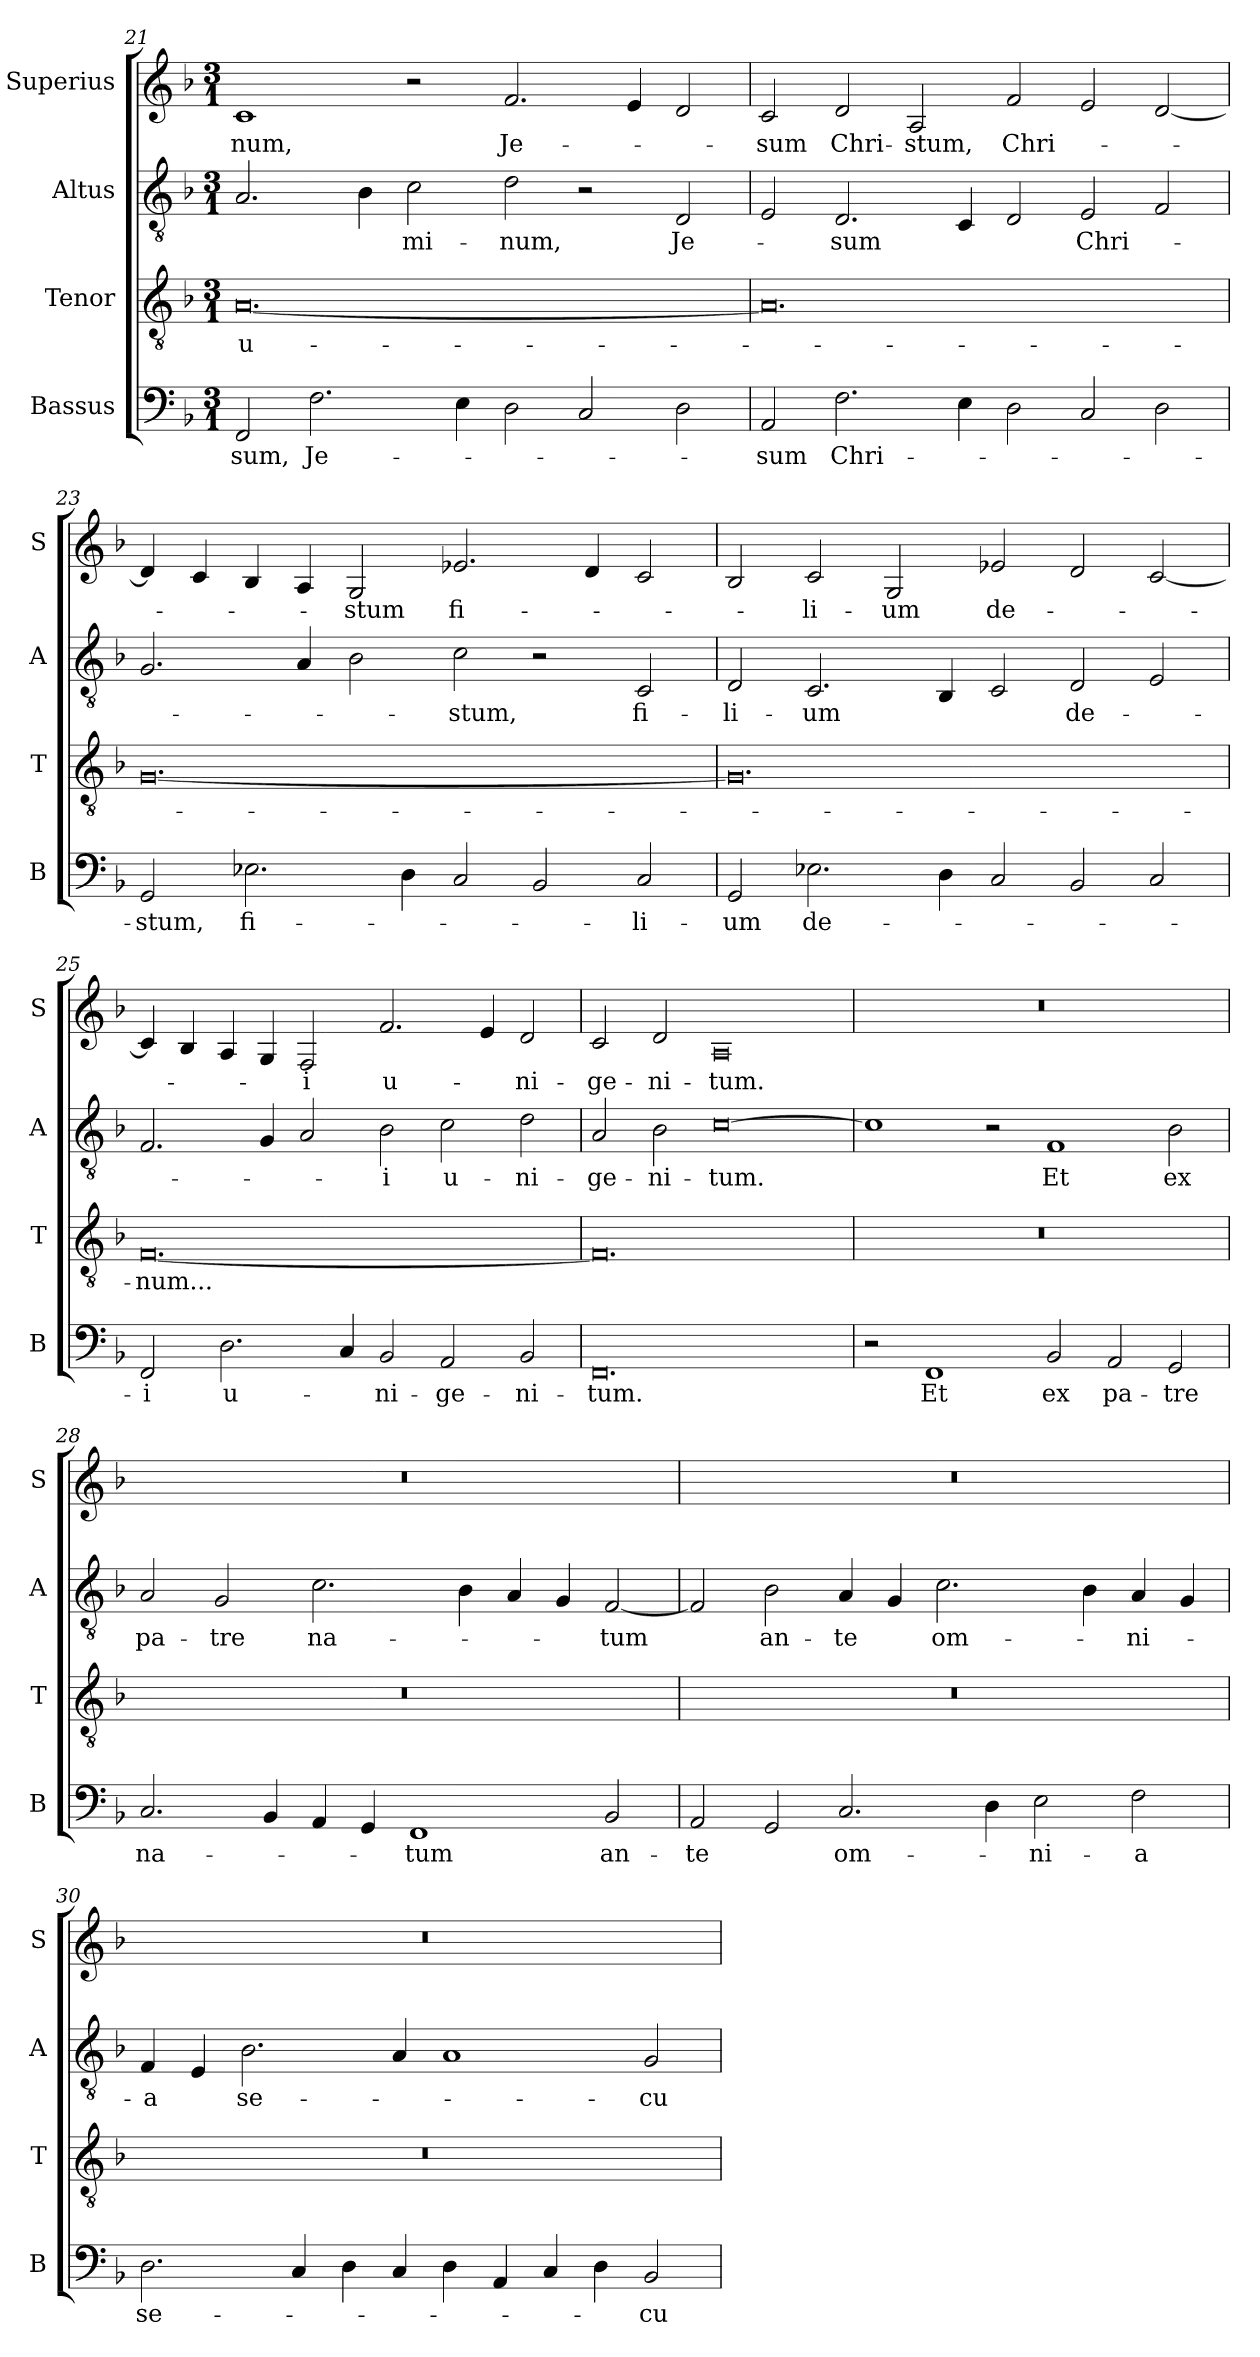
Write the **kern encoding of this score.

**kern	**text	**kern	**text	**kern	**text	**kern	**text
*part4	*part4	*part3	*part3	*part2	*part2	*part1	*part1
*staff4	*staff4	*staff3	*staff3	*staff2	*staff2	*staff1	*staff1
*I"Bassus	*	*I"Tenor	*	*I"Altus	*	*I"Superius	*
*I'B	*	*I'T	*	*I'A	*	*I'S	*
*clefF4	*	*clefGv2	*	*clefGv2	*	*clefG2	*
*k[b-]	*	*k[b-]	*	*k[b-]	*	*k[b-]	*
*M3/1	*	*M3/1	*	*M3/1	*	*M3/1	*
=21	=21	=21	=21	=21	=21	=21	=21
2FF/	-sum,	[0.A	u-	2.A/	.	1c	-num,
2.F\	Je-	.	.	.	.	.	.
.	.	.	.	4B-\	.	.	.
.	.	.	.	2c\	-mi-	2r	.
4E\	.	.	.	.	.	.	.
2D\	.	.	.	2d\	-num,	2.f/	Je-
2C/	.	.	.	2r	.	.	.
.	.	.	.	.	.	4e/	.
2D\	.	.	.	2D/	Je-	2d/	.
=22	=22	=22	=22	=22	=22	=22	=22
2AA/	-sum	0.A]	.	2E/	.	2c/	-sum
2.F\	Chri-	.	.	2.D/	-sum	2d/	Chri-
.	.	.	.	.	.	2A/	-stum,
4E\	.	.	.	4C/	.	.	.
2D\	.	.	.	2D/	.	2f/	Chri-
2C/	.	.	.	2E/	Chri-	2e/	.
2D\	.	.	.	2F/	.	[2d/	.
=23	=23	=23	=23	=23	=23	=23	=23
2GG/	-stum,	[0.G	.	2.G/	.	4d/]	.
.	.	.	.	.	.	4c/	.
2.E-X\	fi-	.	.	.	.	4B-/	.
.	.	.	.	4A/	.	4A/	.
.	.	.	.	2B-\	.	2G/	-stum
4D\	.	.	.	.	.	.	.
2C/	.	.	.	2c\	-stum,	2.e-X/	fi-
2BB-/	.	.	.	2r	.	.	.
.	.	.	.	.	.	4d/	.
2C/	-li-	.	.	2C/	fi-	2c/	.
=24	=24	=24	=24	=24	=24	=24	=24
2GG/	-um	0.G]	.	2D/	-li-	2B-/	.
2.E-X\	de-	.	.	2.C/	-um	2c/	-li-
.	.	.	.	.	.	2G/	-um
4D\	.	.	.	4BB-/	.	.	.
2C/	.	.	.	2C/	.	2e-X/	de-
2BB-/	.	.	.	2D/	de-	2d/	.
2C/	.	.	.	2E/	.	[2c/	.
=25	=25	=25	=25	=25	=25	=25	=25
2FF/	-i	[0.F	-num...	2.F/	.	4c/]	.
.	.	.	.	.	.	4B-/	.
2.D\	u-	.	.	.	.	4A/	.
.	.	.	.	4G/	.	4G/	.
.	.	.	.	2A/	.	2F/	-i
4C/	.	.	.	.	.	.	.
2BB-/	-ni-	.	.	2B-\	-i	2.f/	u-
2AA/	-ge-	.	.	2c\	u-	.	.
.	.	.	.	.	.	4e/	.
2BB-/	-ni-	.	.	2d\	-ni-	2d/	-ni-
=26	=26	=26	=26	=26	=26	=26	=26
0.FF	-tum.	0.F]	.	2A/	-ge-	2c/	-ge-
.	.	.	.	2B-\	-ni-	2d/	-ni-
.	.	.	.	[0c	-tum.	0A	-tum.
=27	=27	=27	=27	=27	=27	=27	=27
2r	.	0.r	.	1c]	.	0.r	.
1FF	Et	.	.	.	.	.	.
.	.	.	.	2r	.	.	.
2BB-/	ex	.	.	1F	Et	.	.
2AA/	pa-	.	.	.	.	.	.
2GG/	-tre	.	.	2B-\	ex	.	.
=28	=28	=28	=28	=28	=28	=28	=28
2.C/	na-	0.r	.	2A/	pa-	0.r	.
.	.	.	.	2G/	-tre	.	.
4BB-/	.	.	.	.	.	.	.
4AA/	.	.	.	2.c\	na-	.	.
4GG/	.	.	.	.	.	.	.
1FF	-tum	.	.	.	.	.	.
.	.	.	.	4B-\	.	.	.
.	.	.	.	4A/	.	.	.
.	.	.	.	4G/	.	.	.
2BB-/	an-	.	.	[2F/	-tum	.	.
=29	=29	=29	=29	=29	=29	=29	=29
2AA/	-te	0.r	.	2F/]	.	0.r	.
2GG/	.	.	.	2B-\	an-	.	.
2.C/	om-	.	.	4A/	-te	.	.
.	.	.	.	4G/	.	.	.
.	.	.	.	2.c\	om-	.	.
4D\	.	.	.	.	.	.	.
2E\	-ni-	.	.	.	.	.	.
.	.	.	.	4B-\	.	.	.
2F\	-a	.	.	4A/	-ni-	.	.
.	.	.	.	4G/	.	.	.
=30	=30	=30	=30	=30	=30	=30	=30
2.D\	se-	0.r	.	4F/	-a	0.r	.
.	.	.	.	4E/	.	.	.
.	.	.	.	2.B-\	se-	.	.
4C/	.	.	.	.	.	.	.
4D\	.	.	.	.	.	.	.
4C/	.	.	.	4A/	.	.	.
4D\	.	.	.	1A	.	.	.
4AA/	.	.	.	.	.	.	.
4C/	.	.	.	.	.	.	.
4D\	.	.	.	.	.	.	.
2BB-/	-cu-	.	.	2G/	-cu-	.	.
=	=	=	=	=	=	=	=
*-	*-	*-	*-	*-	*-	*-	*-
